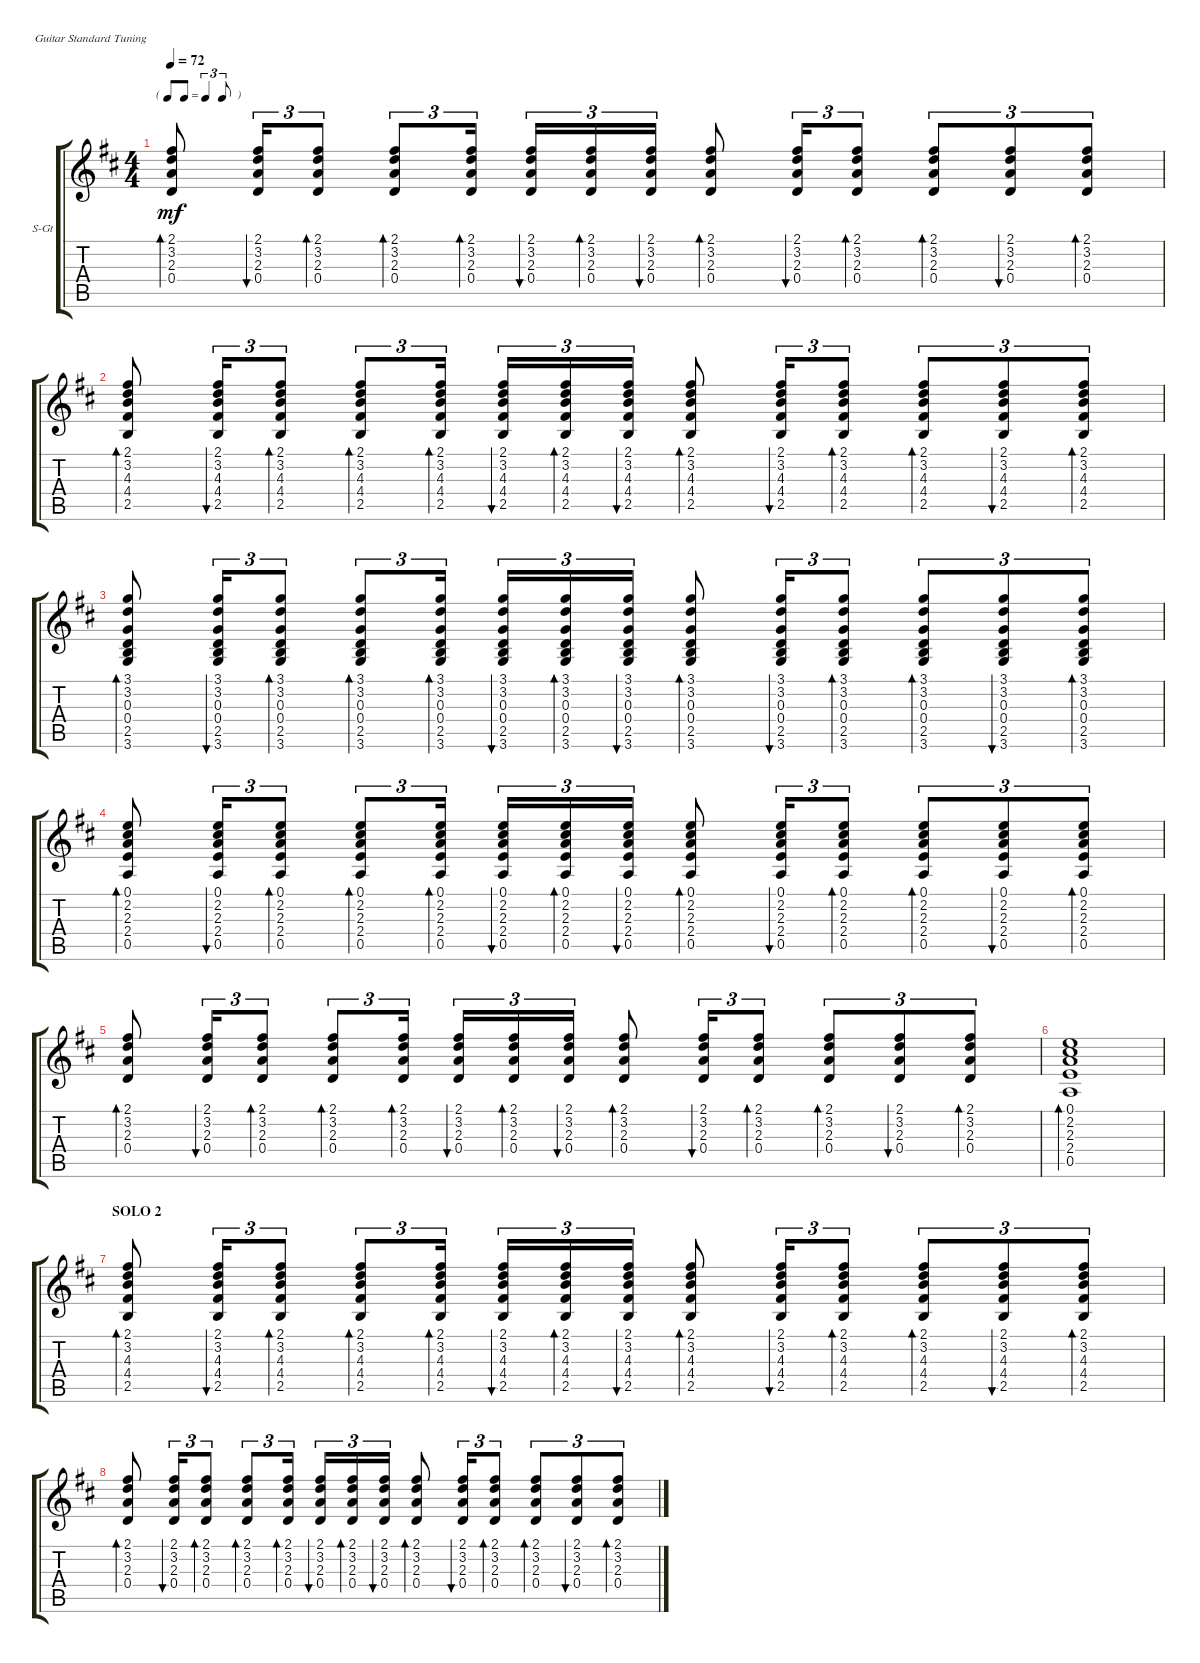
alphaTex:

\defaultSystemsLayout 4
\bracketExtendMode groupsimilarinstruments
\firstSystemTrackNameOrientation horizontal
\otherSystemsTrackNameOrientation horizontal
\track ("Steel Guitar" "S-Gt") {instrument acousticguitarsteel}
\staff {score tabs}
\tuning (E4 B3 G3 D3 A2 E2)
\ts (4 4)
\tf triplet8th
\tempo 72
\clef g2
\ks d
(0.4 2.3 3.2 2.1).8{bd 30 dy mf} (0.4 2.3 3.2 2.1).16{tu (3 2) bu 30} (0.4 2.3 3.2 2.1).8{tu (3 2) bd 30} (0.4 2.3 3.2 2.1).8{tu (3 2) bd 30} (0.4 2.3 3.2 2.1).16{tu (3 2) bd 30} (0.4 2.3 3.2 2.1).16{tu (3 2) bu 30} (0.4 2.3 3.2 2.1).16{tu (3 2) bd 30} (0.4 2.3 3.2 2.1).16{tu (3 2) bu 30} (0.4 2.3 3.2 2.1).8{bd 30} (0.4 2.3 3.2 2.1).16{tu (3 2) bu 30} (0.4 2.3 3.2 2.1).8{tu (3 2) bd 30} (0.4 2.3 3.2 2.1).8{tu (3 2) bd 30} (0.4 2.3 3.2 2.1).8{tu (3 2) bu 30} (0.4 2.3 3.2 2.1).8{tu (3 2) bd 30} |
(4.4 4.3 3.2 2.1 2.5).8{bd 30} (4.4 4.3 3.2 2.1 2.5).16{tu (3 2) bu 30} (4.4 4.3 3.2 2.1 2.5).8{tu (3 2) bd 30} (4.4 4.3 3.2 2.1 2.5).8{tu (3 2) bd 30} (4.4 4.3 3.2 2.1 2.5).16{tu (3 2) bd 30} (4.4 4.3 3.2 2.1 2.5).16{tu (3 2) bu 30} (4.4 4.3 3.2 2.1 2.5).16{tu (3 2) bd 30} (4.4 4.3 3.2 2.1 2.5).16{tu (3 2) bu 30} (4.4 4.3 3.2 2.1 2.5).8{bd 30} (4.4 4.3 3.2 2.1 2.5).16{tu (3 2) bu 30} (4.4 4.3 3.2 2.1 2.5).8{tu (3 2) bd 30} (4.4 4.3 3.2 2.1 2.5).8{tu (3 2) bd 30} (4.4 4.3 3.2 2.1 2.5).8{tu (3 2) bu 30} (4.4 4.3 3.2 2.1 2.5).8{tu (3 2) bd 30} |
(0.4 0.3 3.2 3.1 2.5 3.6).8{bd 30} (0.4 0.3 3.2 3.1 2.5 3.6).16{tu (3 2) bu 30} (0.4 0.3 3.2 3.1 2.5 3.6).8{tu (3 2) bd 30} (0.4 0.3 3.2 3.1 2.5 3.6).8{tu (3 2) bd 30} (0.4 0.3 3.2 3.1 2.5 3.6).16{tu (3 2) bd 30} (0.4 0.3 3.2 3.1 2.5 3.6).16{tu (3 2) bu 30} (0.4 0.3 3.2 3.1 2.5 3.6).16{tu (3 2) bd 30} (0.4 0.3 3.2 3.1 2.5 3.6).16{tu (3 2) bu 30} (0.4 0.3 3.2 3.1 2.5 3.6).8{bd 30} (0.4 0.3 3.2 3.1 2.5 3.6).16{tu (3 2) bu 30} (0.4 0.3 3.2 3.1 2.5 3.6).8{tu (3 2) bd 30} (0.4 0.3 3.2 3.1 2.5 3.6).8{tu (3 2) bd 30} (0.4 0.3 3.2 3.1 2.5 3.6).8{tu (3 2) bu 30} (0.4 0.3 3.2 3.1 2.5 3.6).8{tu (3 2) bd 30} |
(2.4 2.3 2.2 0.1 0.5).8{bd 30} (2.4 2.3 2.2 0.1 0.5).16{tu (3 2) bu 30} (2.4 2.3 2.2 0.1 0.5).8{tu (3 2) bd 30} (2.4 2.3 2.2 0.1 0.5).8{tu (3 2) bd 30} (2.4 2.3 2.2 0.1 0.5).16{tu (3 2) bd 30} (2.4 2.3 2.2 0.1 0.5).16{tu (3 2) bu 30} (2.4 2.3 2.2 0.1 0.5).16{tu (3 2) bd 30} (2.4 2.3 2.2 0.1 0.5).16{tu (3 2) bu 30} (2.4 2.3 2.2 0.1 0.5).8{bd 30} (2.4 2.3 2.2 0.1 0.5).16{tu (3 2) bu 30} (2.4 2.3 2.2 0.1 0.5).8{tu (3 2) bd 30} (2.4 2.3 2.2 0.1 0.5).8{tu (3 2) bd 30} (2.4 2.3 2.2 0.1 0.5).8{tu (3 2) bu 30} (2.4 2.3 2.2 0.1 0.5).8{tu (3 2) bd 30} |
(0.4 2.3 3.2 2.1).8{bd 30} (0.4 2.3 3.2 2.1).16{tu (3 2) bu 30} (0.4 2.3 3.2 2.1).8{tu (3 2) bd 30} (0.4 2.3 3.2 2.1).8{tu (3 2) bd 30} (0.4 2.3 3.2 2.1).16{tu (3 2) bd 30} (0.4 2.3 3.2 2.1).16{tu (3 2) bu 30} (0.4 2.3 3.2 2.1).16{tu (3 2) bd 30} (0.4 2.3 3.2 2.1).16{tu (3 2) bu 30} (0.4 2.3 3.2 2.1).8{bd 30} (0.4 2.3 3.2 2.1).16{tu (3 2) bu 30} (0.4 2.3 3.2 2.1).8{tu (3 2) bd 30} (0.4 2.3 3.2 2.1).8{tu (3 2) bd 30} (0.4 2.3 3.2 2.1).8{tu (3 2) bu 30} (0.4 2.3 3.2 2.1).8{tu (3 2) bd 30} |
(0.5 2.4 2.3 2.2 0.1).1{bd 30} |
\section ("" "SOLO 2")
(4.4 4.3 3.2 2.1 2.5).8{bd 30} (4.4 4.3 3.2 2.1 2.5).16{tu (3 2) bu 30} (4.4 4.3 3.2 2.1 2.5).8{tu (3 2) bd 30} (4.4 4.3 3.2 2.1 2.5).8{tu (3 2) bd 30} (4.4 4.3 3.2 2.1 2.5).16{tu (3 2) bd 30} (4.4 4.3 3.2 2.1 2.5).16{tu (3 2) bu 30} (4.4 4.3 3.2 2.1 2.5).16{tu (3 2) bd 30} (4.4 4.3 3.2 2.1 2.5).16{tu (3 2) bu 30} (4.4 4.3 3.2 2.1 2.5).8{bd 30} (4.4 4.3 3.2 2.1 2.5).16{tu (3 2) bu 30} (4.4 4.3 3.2 2.1 2.5).8{tu (3 2) bd 30} (4.4 4.3 3.2 2.1 2.5).8{tu (3 2) bd 30} (4.4 4.3 3.2 2.1 2.5).8{tu (3 2) bu 30} (4.4 4.3 3.2 2.1 2.5).8{tu (3 2) bd 30} |
(0.4 2.3 3.2 2.1).8{bd 30} (0.4 2.3 3.2 2.1).16{tu (3 2) bu 30} (0.4 2.3 3.2 2.1).8{tu (3 2) bd 30} (0.4 2.3 3.2 2.1).8{tu (3 2) bd 30} (0.4 2.3 3.2 2.1).16{tu (3 2) bd 30} (0.4 2.3 3.2 2.1).16{tu (3 2) bu 30} (0.4 2.3 3.2 2.1).16{tu (3 2) bd 30} (0.4 2.3 3.2 2.1).16{tu (3 2) bu 30} (0.4 2.3 3.2 2.1).8{bd 30} (0.4 2.3 3.2 2.1).16{tu (3 2) bu 30} (0.4 2.3 3.2 2.1).8{tu (3 2) bd 30} (0.4 2.3 3.2 2.1).8{tu (3 2) bd 30} (0.4 2.3 3.2 2.1).8{tu (3 2) bu 30} (0.4 2.3 3.2 2.1).8{tu (3 2) bd 30}
